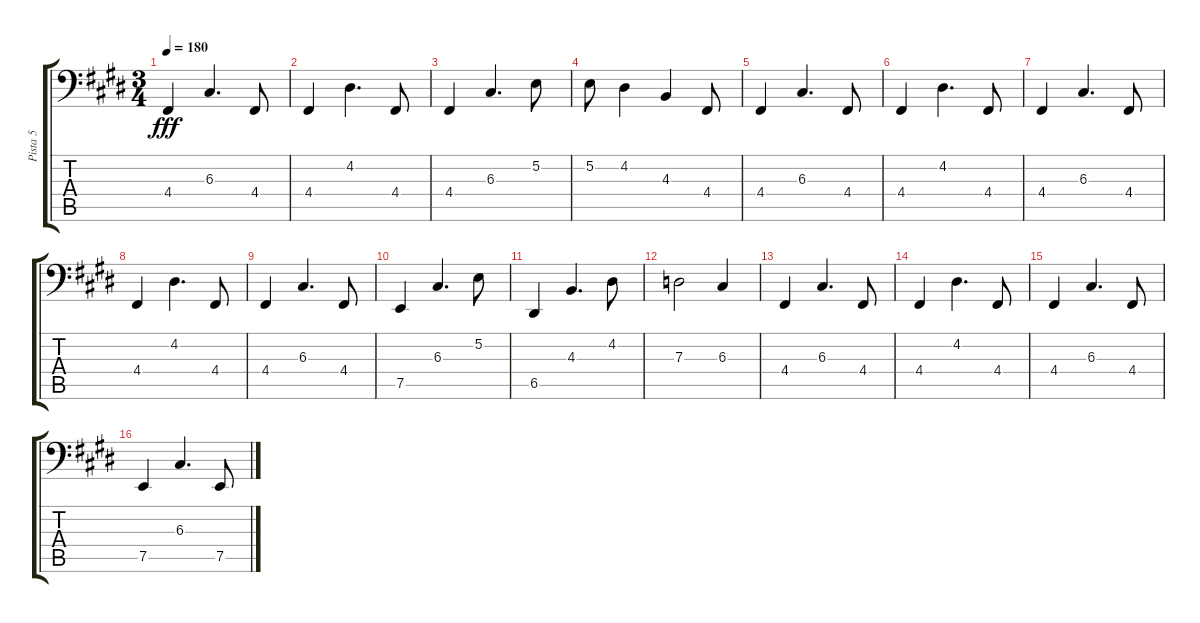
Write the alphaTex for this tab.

\track ("Pista 5" "Pista 5") {instrument electricbasspick}
\staff {score tabs}
\tuning (E2 B1 G1 D1 A0 E0) {hide}
\ts (3 4)
\tempo 180
\clef f4
\ks e
4.4.4{dy fff} 6.3.4{d} 4.4.8 |
4.4.4 4.2.4{d} 4.4.8 |
4.4.4 6.3.4{d} 5.2.8 |
5.2.8 4.2.4 4.3.4 4.4.8 |
4.4.4 6.3.4{d} 4.4.8 |
4.4.4 4.2.4{d} 4.4.8 |
4.4.4 6.3.4{d} 4.4.8 |
4.4.4 4.2.4{d} 4.4.8 |
4.4.4 6.3.4{d} 4.4.8 |
7.5.4 6.3.4{d} 5.2.8 |
6.5.4 4.3.4{d} 4.2.8 |
7.3.2 6.3.4 |
4.4.4 6.3.4{d} 4.4.8 |
4.4.4 4.2.4{d} 4.4.8 |
4.4.4 6.3.4{d} 4.4.8 |
7.5.4 6.3.4{d} 7.5.8
